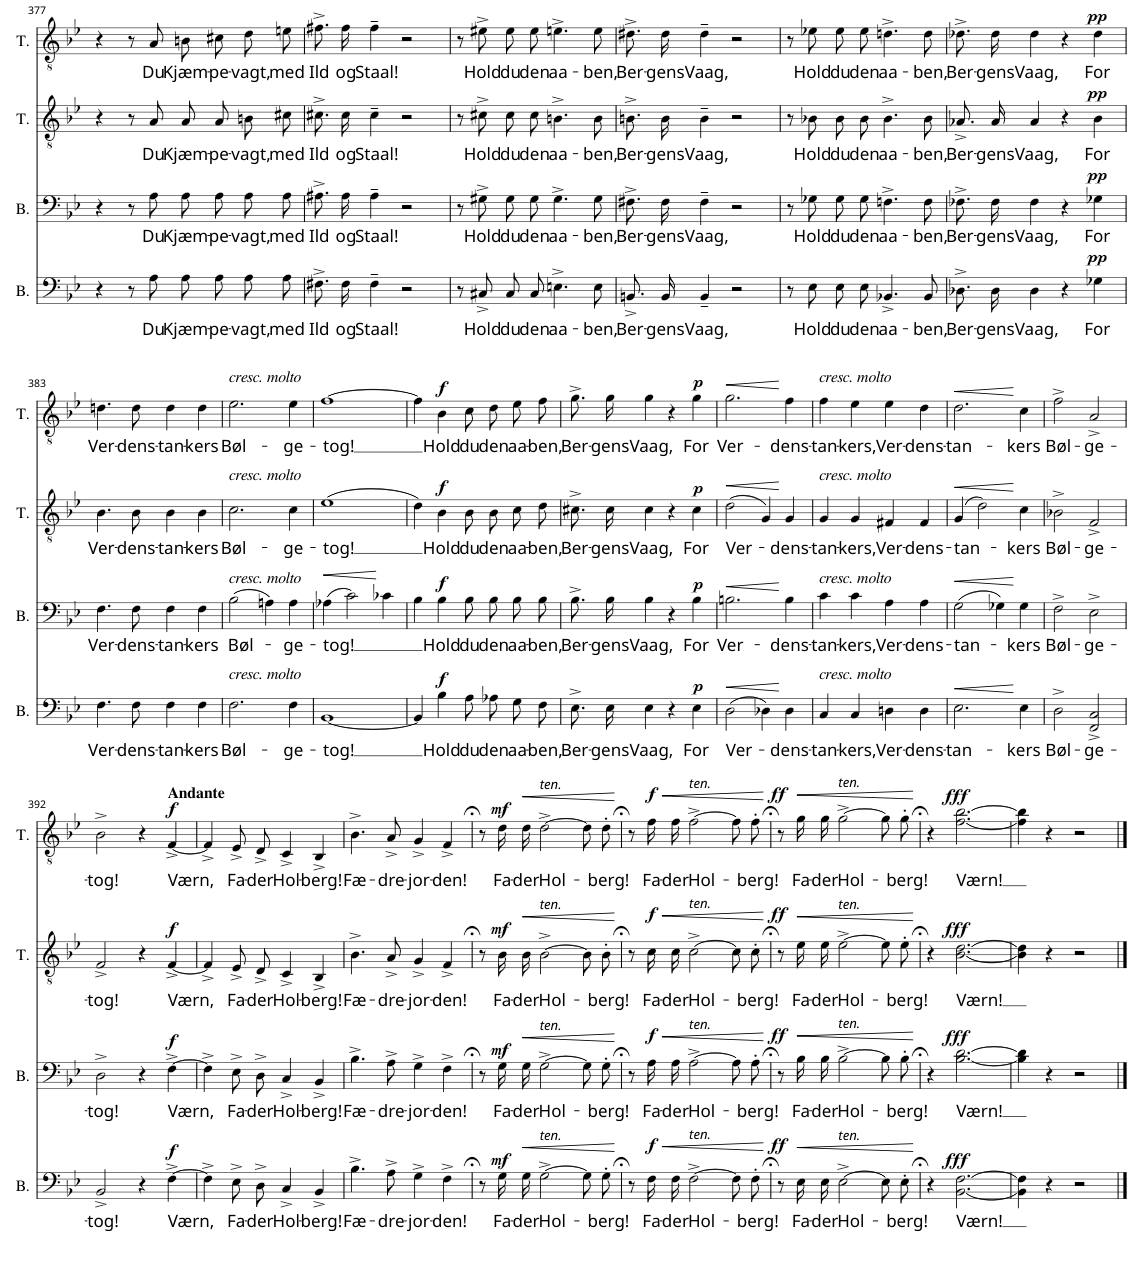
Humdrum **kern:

**kern	**text	**dynam	**kern	**text	**dynam	**kern	**text	**dynam	**kern	**text	**dynam
*part4	*part4	*part4	*part3	*part3	*part3	*part2	*part2	*part2	*part1	*part1	*part1
*staff4	*staff4	*staff4	*staff3	*staff3	*staff3	*staff2	*staff2	*staff2	*staff1	*staff1	*staff1
*I"Bass	*	*	*I"Bass	*	*	*I"Tenor	*	*	*I"Tenor	*	*
*I'B.	*	*	*I'B.	*	*	*I'T.	*	*	*I'T.	*	*
!!LO:PB:g=z
*clefF4	*	*	*clefF4	*	*	*clefGv2	*	*	*clefGv2	*	*
*k[b-e-]	*	*	*k[b-e-]	*	*	*k[b-e-]	*	*	*k[b-e-]	*	*
*M4/4	*	*	*M4/4	*	*	*M4/4	*	*	*M4/4	*	*
*met(c)	*	*	*met(c)	*	*	*met(c)	*	*	*met(c)	*	*
=377	=377	=377	=377	=377	=377	=377	=377	=377	=377	=377	=377
4r	.	.	4r	.	.	4r	.	.	4r	.	.
8r	.	.	8r	.	.	8r	.	.	8r	.	.
!	!LO:LY:b	!	!	!LO:LY:b	!	!	!LO:LY:b	!	!	!LO:LY:b	!
8A\	Du	.	8A\	Du	.	8A/	Du	.	8A/	Du	.
!	!LO:LY:b	!	!	!LO:LY:b	!	!	!LO:LY:b	!	!	!LO:LY:b	!
8A\L	Kjæm-	.	8A\L	Kjæm-	.	8A/L	Kjæm-	.	8Bn\L	Kjæm-	.
!	!LO:LY:b	!	!	!LO:LY:b	!	!	!LO:LY:b	!	!	!LO:LY:b	!
8A\J	-pe-	.	8A\J	-pe-	.	8A/J	-pe-	.	8c#X\J	-pe-	.
!	!LO:LY:b	!	!	!LO:LY:b	!	!	!LO:LY:b	!	!	!LO:LY:b	!
8A\L	-vagt,	.	8A\L	-vagt,	.	8Bn\L	-vagt,	.	8d\L	-vagt,	.
!	!LO:LY:b	!	!	!LO:LY:b	!	!	!LO:LY:b	!	!	!LO:LY:b	!
8A\J	med	.	8A\J	med	.	8c#X\J	med	.	8en\J	med	.
=378	=378	=378	=378	=378	=378	=378	=378	=378	=378	=378	=378
!	!LO:LY:b	!	!	!LO:LY:b	!	!	!LO:LY:b	!	!	!LO:LY:b	!
8.F#X^\L	Ild	.	8.A#X^\L	Ild	.	8.c#X^\L	Ild	.	8.f#X^\L	Ild	.
!	!LO:LY:b	!	!	!LO:LY:b	!	!	!LO:LY:b	!	!	!LO:LY:b	!
16F#\Jk	og	.	16A#\Jk	og	.	16c#\Jk	og	.	16f#\Jk	og	.
!	!LO:LY:b	!	!	!LO:LY:b	!	!	!LO:LY:b	!	!	!LO:LY:b	!
4F#~\	Staal!	.	4A#~\	Staal!	.	4c#~\	Staal!	.	4f#~\	Staal!	.
2r	.	.	2r	.	.	2r	.	.	2r	.	.
=379	=379	=379	=379	=379	=379	=379	=379	=379	=379	=379	=379
8r	.	.	8r	.	.	8r	.	.	8r	.	.
!	!LO:LY:b	!	!	!LO:LY:b	!	!	!LO:LY:b	!	!	!LO:LY:b	!
8C#X^/	Hold	.	8G#X^\	Hold	.	8c#X^\	Hold	.	8e#X^\	Hold	.
!	!LO:LY:b	!	!	!LO:LY:b	!	!	!LO:LY:b	!	!	!LO:LY:b	!
8C#/L	du	.	8G#\L	du	.	8c#\L	du	.	8e#\L	du	.
!	!LO:LY:b	!	!	!LO:LY:b	!	!	!LO:LY:b	!	!	!LO:LY:b	!
8C#/J	den	.	8G#\J	den	.	8c#\J	den	.	8e#\J	den	.
!	!LO:LY:b	!	!	!LO:LY:b	!	!	!LO:LY:b	!	!	!LO:LY:b	!
4.En^\	aa-	.	4.G#^\	aa-	.	4.Bn^\	aa-	.	4.en^\	aa-	.
!	!LO:LY:b	!	!	!LO:LY:b	!	!	!LO:LY:b	!	!	!LO:LY:b	!
8E\	-ben,	.	8G#\	-ben,	.	8B\	-ben,	.	8e\	-ben,	.
=380	=380	=380	=380	=380	=380	=380	=380	=380	=380	=380	=380
!	!LO:LY:b	!	!	!LO:LY:b	!	!	!LO:LY:b	!	!	!LO:LY:b	!
8.BBn^/L	Ber-	.	8.F#X^\L	Ber-	.	8.Bn^\L	Ber-	.	8.d#X^\L	Ber-	.
!	!LO:LY:b	!	!	!LO:LY:b	!	!	!LO:LY:b	!	!	!LO:LY:b	!
16BB/Jk	-gens	.	16F#\Jk	-gens	.	16B\Jk	-gens	.	16d#\Jk	-gens	.
!	!LO:LY:b	!	!	!LO:LY:b	!	!	!LO:LY:b	!	!	!LO:LY:b	!
4BB~/	Vaag,	.	4F#~\	Vaag,	.	4B~\	Vaag,	.	4d#~\	Vaag,	.
2r	.	.	2r	.	.	2r	.	.	2r	.	.
=381	=381	=381	=381	=381	=381	=381	=381	=381	=381	=381	=381
8r	.	.	8r	.	.	8r	.	.	8r	.	.
!	!LO:LY:b	!	!	!LO:LY:b	!	!	!LO:LY:b	!	!	!LO:LY:b	!
8E-\	Hold	.	8G-X\	Hold	.	8B-X\	Hold	.	8e-X\	Hold	.
!	!LO:LY:b	!	!	!LO:LY:b	!	!	!LO:LY:b	!	!	!LO:LY:b	!
8E-\L	du	.	8G-\L	du	.	8B-\L	du	.	8e-\L	du	.
!	!LO:LY:b	!	!	!LO:LY:b	!	!	!LO:LY:b	!	!	!LO:LY:b	!
8E-\J	den	.	8G-\J	den	.	8B-\J	den	.	8e-\J	den	.
!	!LO:LY:b	!	!	!LO:LY:b	!	!	!LO:LY:b	!	!	!LO:LY:b	!
4.BB-X^/	aa-	.	4.Fn^\	aa-	.	4.B-^\	aa-	.	4.dn^\	aa-	.
!	!LO:LY:b	!	!	!LO:LY:b	!	!	!LO:LY:b	!	!	!LO:LY:b	!
8BB-/	-ben,	.	8F\	-ben,	.	8B-\	-ben,	.	8d\	-ben,	.
=382	=382	=382	=382	=382	=382	=382	=382	=382	=382	=382	=382
!	!LO:LY:b	!	!	!LO:LY:b	!	!	!LO:LY:b	!	!	!LO:LY:b	!
8.D-X^\L	Ber-	.	8.F-X^\L	Ber-	.	8.A-X^/L	Ber-	.	8.d-X^\L	Ber-	.
!	!LO:LY:b	!	!	!LO:LY:b	!	!	!LO:LY:b	!	!	!LO:LY:b	!
16D-\Jk	-gens	.	16F-\Jk	-gens	.	16A-/Jk	-gens	.	16d-\Jk	-gens	.
!	!LO:LY:b	!	!	!LO:LY:b	!	!	!LO:LY:b	!	!	!LO:LY:b	!
4D-\	Vaag,	.	4F-\	Vaag,	.	4A-/	Vaag,	.	4d-\	Vaag,	.
4r	.	.	4r	.	.	4r	.	.	4r	.	.
!	!LO:LY:b	!LO:DY:a	!	!LO:LY:b	!LO:DY:a	!	!LO:LY:b	!LO:DY:a	!	!LO:LY:b	!LO:DY:a
4G-X\	For	pp	4G-X\	For	pp	4B-\	For	pp	4d-\	For	pp
!!LO:LB:g=z
=383	=383	=383	=383	=383	=383	=383	=383	=383	=383	=383	=383
!	!LO:LY:b	!	!	!LO:LY:b	!	!	!LO:LY:b	!	!	!LO:LY:b	!
4.F\	Ver-	.	4.F\	Ver-	.	4.B-\	Ver-	.	4.dn\	Ver-	.
!	!LO:LY:b	!	!	!LO:LY:b	!	!	!LO:LY:b	!	!	!LO:LY:b	!
8F\	-dens-	.	8F\	-dens-	.	8B-\	-dens-	.	8d\	-dens-	.
!	!LO:LY:b	!	!	!LO:LY:b	!	!	!LO:LY:b	!	!	!LO:LY:b	!
4F\	-tan-	.	4F\	-tan-	.	4B-\	-tan-	.	4d\	-tan-	.
!	!LO:LY:b	!	!	!LO:LY:b	!	!	!LO:LY:b	!	!	!LO:LY:b	!
4F\	-kers	.	4F\	-kers	.	4B-\	-kers	.	4d\	-kers	.
=384	=384	=384	=384	=384	=384	=384	=384	=384	=384	=384	=384
!	!	!	!	!	!	!	!	!	!LO:TX:a:i:t=cresc. molto	!	!
!	!	!	!	!	!	!LO:TX:a:i:t=cresc. molto	!	!	!	!	!
!	!	!	!LO:TX:a:i:t=cresc. molto	!	!	!	!	!	!	!	!
!LO:TX:a:i:t=cresc. molto	!	!	!	!	!	!	!	!	!	!	!
!	!LO:LY:b	!	!	!LO:LY:b	!	!	!LO:LY:b	!	!	!LO:LY:b	!
2.F\	Bøl-	.	(2B-\	Bøl-	.	2.c\	Bøl-	.	2.e-\	Bøl-	.
.	.	.	4An\)	.	.	.	.	.	.	.	.
!	!LO:LY:b	!	!	!LO:LY:b	!	!	!LO:LY:b	!	!	!LO:LY:b	!
4F\	-ge-	.	4A\	-ge-	.	4c\	-ge-	.	4e-\	-ge-	.
=385	=385	=385	=385	=385	=385	=385	=385	=385	=385	=385	=385
!	!LO:LY:b	!	!	!LO:LY:b	!LO:HP:b	!	!LO:LY:b	!	!	!LO:LY:b	!
[1BB-	-tog!	.	(4A-X\	-tog!	<	(1e-	-tog!	.	[1f	-tog!	.
.	.	.	2c\)	.	.	.	.	.	.	.	.
.	.	.	4c-X\	.	[	.	.	.	.	.	.
=386	=386	=386	=386	=386	=386	=386	=386	=386	=386	=386	=386
4BB-/]	.	.	4B-\	.	.	4d\)	.	.	4f\]	.	.
!	!LO:LY:b	!LO:DY:a	!	!LO:LY:b	!LO:DY:a	!	!LO:LY:b	!LO:DY:a	!	!LO:LY:b	!LO:DY:a
4B-\	Hold	f	4B-\	Hold	f	4B-\	Hold	f	4B-\	Hold	f
!	!LO:LY:b	!	!	!LO:LY:b	!	!	!LO:LY:b	!	!	!LO:LY:b	!
8A\L	du	.	8B-\L	du	.	8B-\L	du	.	8c\L	du	.
!	!LO:LY:b	!	!	!LO:LY:b	!	!	!LO:LY:b	!	!	!LO:LY:b	!
8A-X\J	den	.	8B-\J	den	.	8B-\J	den	.	8d\J	den	.
!	!LO:LY:b	!	!	!LO:LY:b	!	!	!LO:LY:b	!	!	!LO:LY:b	!
8G\L	aa-	.	8B-\L	aa-	.	8c\L	aa-	.	8e-\L	aa-	.
!	!LO:LY:b	!	!	!LO:LY:b	!	!	!LO:LY:b	!	!	!LO:LY:b	!
8F\J	-ben,	.	8B-\J	-ben,	.	8d\J	-ben,	.	8f\J	-ben,	.
=387	=387	=387	=387	=387	=387	=387	=387	=387	=387	=387	=387
!	!LO:LY:b	!	!	!LO:LY:b	!	!	!LO:LY:b	!	!	!LO:LY:b	!
8.E-^\L	Ber-	.	8.B-^\L	Ber-	.	8.c#X^\L	Ber-	.	8.g^\L	Ber-	.
!	!LO:LY:b	!	!	!LO:LY:b	!	!	!LO:LY:b	!	!	!LO:LY:b	!
16E-\Jk	-gens	.	16B-\Jk	-gens	.	16c#\Jk	-gens	.	16g\Jk	-gens	.
!	!LO:LY:b	!	!	!LO:LY:b	!	!	!LO:LY:b	!	!	!LO:LY:b	!
4E-\	Vaag,	.	4B-\	Vaag,	.	4c#\	Vaag,	.	4g\	Vaag,	.
4r	.	.	4r	.	.	4r	.	.	4r	.	.
!	!LO:LY:b	!LO:DY:a	!	!LO:LY:b	!LO:DY:a	!	!LO:LY:b	!LO:DY:a	!	!LO:LY:b	!LO:DY:a
4E-\	For	p	4B-\	For	p	4c#\	For	p	4g\	For	p
=388	=388	=388	=388	=388	=388	=388	=388	=388	=388	=388	=388
!	!LO:LY:b	!LO:HP:b	!	!LO:LY:b	!LO:HP:b	!	!LO:LY:b	!LO:HP:b	!	!LO:LY:b	!LO:HP:b
(2D\	Ver-	<	2.Bn\	Ver-	<	(2d\	Ver-	<	2.g\	Ver-	<
4D-X\)	.	.	.	.	.	4G/)	.	.	.	.	.
!	!LO:LY:b	!	!	!LO:LY:b	!	!	!LO:LY:b	!	!	!LO:LY:b	!
4D-\	-dens-	[	4B\	-dens-	[	4G/	-dens-	[	4f\	-dens-	[
=389	=389	=389	=389	=389	=389	=389	=389	=389	=389	=389	=389
!	!	!	!	!	!	!	!	!	!LO:TX:a:i:t=cresc. molto	!	!
!	!	!	!	!	!	!LO:TX:a:i:t=cresc. molto	!	!	!	!	!
!	!	!	!LO:TX:a:i:t=cresc. molto	!	!	!	!	!	!	!	!
!LO:TX:a:i:t=cresc. molto	!	!	!	!	!	!	!	!	!	!	!
!	!LO:LY:b	!	!	!LO:LY:b	!	!	!LO:LY:b	!	!	!LO:LY:b	!
4C/	-tan-	.	4c\	-tan-	.	4G/	-tan-	.	4f\	-tan-	.
!	!LO:LY:b	!	!	!LO:LY:b	!	!	!LO:LY:b	!	!	!LO:LY:b	!
4C/	-kers,	.	4c\	-kers,	.	4G/	-kers,	.	4e-\	-kers,	.
!	!LO:LY:b	!	!	!LO:LY:b	!	!	!LO:LY:b	!	!	!LO:LY:b	!
4Dn\	Ver-	.	4A\	Ver-	.	4F#X/	Ver-	.	4e-\	Ver-	.
!	!LO:LY:b	!	!	!LO:LY:b	!	!	!LO:LY:b	!	!	!LO:LY:b	!
4D\	-dens-	.	4A\	-dens-	.	4F#/	-dens-	.	4d\	-dens-	.
=390	=390	=390	=390	=390	=390	=390	=390	=390	=390	=390	=390
!	!LO:LY:b	!LO:HP:b	!	!LO:LY:b	!LO:HP:b	!	!LO:LY:b	!LO:HP:b	!	!LO:LY:b	!LO:HP:b
2.E-\	-tan-	<	(2G\	-tan-	<	(4G/	-tan-	<	2.d\	-tan-	<
.	.	.	.	.	.	2d\)	.	.	.	.	.
.	.	.	4G-X\)	.	.	.	.	.	.	.	.
!	!LO:LY:b	!	!	!LO:LY:b	!	!	!LO:LY:b	!	!	!LO:LY:b	!
4E-\	-kers	[	4G-\	-kers	[	4c\	-kers	[	4c\	-kers	[
=391	=391	=391	=391	=391	=391	=391	=391	=391	=391	=391	=391
!	!LO:LY:b	!	!	!LO:LY:b	!	!	!LO:LY:b	!	!	!LO:LY:b	!
2D^\	Bøl-	.	2F^\	Bøl-	.	2B-X^\	Bøl-	.	2f^\	Bøl-	.
!	!LO:LY:b	!	!	!LO:LY:b	!	!	!LO:LY:b	!	!	!LO:LY:b	!
2FF/^ 2C/^	-ge-	.	2E-^\	-ge-	.	2F^/	-ge-	.	2A^/	-ge-	.
!!LO:LB:g=z
=392	=392	=392	=392	=392	=392	=392	=392	=392	=392	=392	=392
!	!LO:LY:b	!	!	!LO:LY:b	!	!	!LO:LY:b	!	!	!LO:LY:b	!
2BB-^/	-tog!	.	2D^\	-tog!	.	2F^/	-tog!	.	2B-^\	-tog!	.
4r	.	.	4r	.	.	4r	.	.	4r	.	.
!	!LO:LY:b	!LO:DY:a	!	!LO:LY:b	!LO:DY:a	!	!LO:LY:b	!LO:DY:a	!	!LO:LY:b	!LO:DY:a
[4F^\	Værn,	f	[4F^\	Værn,	f	[4F^/	Værn,	f	[4F^/	Værn,	f
=393	=393	=393	=393	=393	=393	=393	=393	=393	=393	=393	=393
4F^\]	.	.	4F^\]	.	.	4F^/]	.	.	4F^/]	.	.
!	!LO:LY:b	!	!	!LO:LY:b	!	!	!LO:LY:b	!	!	!LO:LY:b	!
8E-^\L	Fa-	.	8E-^\L	Fa-	.	8E-^/L	Fa-	.	8E-^/L	Fa-	.
!	!LO:LY:b	!	!	!LO:LY:b	!	!	!LO:LY:b	!	!	!LO:LY:b	!
8D^\J	-der	.	8D^\J	-der	.	8D^/J	-der	.	8D^/J	-der	.
!	!LO:LY:b	!	!	!LO:LY:b	!	!	!LO:LY:b	!	!	!LO:LY:b	!
4C^/	Hol-	.	4C^/	Hol-	.	4C^/	Hol-	.	4C^/	Hol-	.
!	!LO:LY:b	!	!	!LO:LY:b	!	!	!LO:LY:b	!	!	!LO:LY:b	!
4BB-^/	-berg!	.	4BB-^/	-berg!	.	4BB-^/	-berg!	.	4BB-^/	-berg!	.
=394	=394	=394	=394	=394	=394	=394	=394	=394	=394	=394	=394
!	!LO:LY:b	!	!	!LO:LY:b	!	!	!LO:LY:b	!	!	!LO:LY:b	!
4.B-^\	Fæ-	.	4.B-^\	Fæ-	.	4.B-^\	Fæ-	.	4.B-^\	Fæ-	.
!	!LO:LY:b	!	!	!LO:LY:b	!	!	!LO:LY:b	!	!	!LO:LY:b	!
8A^\	-dre-	.	8A^\	-dre-	.	8A^/	-dre-	.	8A^/	-dre-	.
!	!LO:LY:b	!	!	!LO:LY:b	!	!	!LO:LY:b	!	!	!LO:LY:b	!
4G^\	-jor-	.	4G^\	-jor-	.	4G^/	-jor-	.	4G^/	-jor-	.
!	!LO:LY:b	!	!	!LO:LY:b	!	!	!LO:LY:b	!	!	!LO:LY:b	!
4F^\	-den!	.	4F^\	-den!	.	4F^/	-den!	.	4F^/	-den!	.
=395	=395	=395	=395	=395	=395	=395	=395	=395	=395	=395	=395
8r	.	.	8r	.	.	8r	.	.	8r	.	.
!	!LO:LY:b	!LO:DY:a	!	!LO:LY:b	!LO:DY:a	!	!LO:LY:b	!LO:DY:a	!	!LO:LY:b	!LO:DY:a
16G\LL	Fa-	mf	16G\LL	Fa-	mf	16B-\LL	Fa-	mf	16d\LL	Fa-	mf
!	!LO:LY:b	!LO:HP:b	!	!LO:LY:b	!LO:HP:b	!	!LO:LY:b	!LO:HP:b	!	!LO:LY:b	!LO:HP:b
16G\JJ	-der	<	16G\JJ	-der	<	16B-\JJ	-der	<	16d\JJ	-der	<
!	!	!	!	!	!	!	!	!	!LO:TX:a:i:t=ten.	!	!
!	!	!	!	!	!	!LO:TX:a:i:t=ten.	!	!	!	!	!
!	!	!	!LO:TX:a:i:t=ten.	!	!	!	!	!	!	!	!
!LO:TX:a:i:t=ten.	!	!	!	!	!	!	!	!	!	!	!
!	!LO:LY:b	!	!	!LO:LY:b	!	!	!LO:LY:b	!	!	!LO:LY:b	!
[2G^\	Hol-	.	[2G^\	Hol-	.	[2B-^\	Hol-	.	[2d^\	Hol-	.
8G\L]	.	.	8G\L]	.	.	8B-\L]	.	.	8d\L]	.	.
!	!LO:LY:b	!	!	!LO:LY:b	!	!	!LO:LY:b	!	!	!LO:LY:b	!
8G'\J	-berg!	.	8G'\J	-berg!	.	8B-'\J	-berg!	.	8d'\J	-berg!	.
.	.	[	.	.	[	.	.	[	.	.	[
=396	=396	=396	=396	=396	=396	=396	=396	=396	=396	=396	=396
8r	.	.	8r	.	.	8r	.	.	8r	.	.
!	!LO:LY:b	!LO:HP:b	!	!LO:LY:b	!LO:HP:b	!	!LO:LY:b	!LO:HP:b	!	!LO:LY:b	!LO:HP:b
!	!	!LO:DY:n=1:a	!	!	!LO:DY:n=1:a	!	!	!LO:DY:n=1:a	!	!	!LO:DY:n=1:a
16F\LL	Fa-	< f	16A\LL	Fa-	< f	16c\LL	Fa-	< f	16f\LL	Fa-	< f
!	!LO:LY:b	!	!	!LO:LY:b	!	!	!LO:LY:b	!	!	!LO:LY:b	!
16F\JJ	-der	.	16A\JJ	-der	.	16c\JJ	-der	.	16f\JJ	-der	.
!	!	!	!	!	!	!	!	!	!LO:TX:a:i:t=ten.	!	!
!	!	!	!	!	!	!LO:TX:a:i:t=ten.	!	!	!	!	!
!	!	!	!LO:TX:a:i:t=ten.	!	!	!	!	!	!	!	!
!LO:TX:a:i:t=ten.	!	!	!	!	!	!	!	!	!	!	!
!	!LO:LY:b	!	!	!LO:LY:b	!	!	!LO:LY:b	!	!	!LO:LY:b	!
[2F^\	Hol-	.	[2A^\	Hol-	.	[2c^\	Hol-	.	[2f^\	Hol-	.
8F\L]	.	.	8A\L]	.	.	8c\L]	.	.	8f\L]	.	.
!	!LO:LY:b	!	!	!LO:LY:b	!	!	!LO:LY:b	!	!	!LO:LY:b	!
8F'\J	-berg!	.	8A'\J	-berg!	.	8c'\J	-berg!	.	8f'\J	-berg!	.
.	.	[	.	.	[	.	.	[	.	.	[
=397	=397	=397	=397	=397	=397	=397	=397	=397	=397	=397	=397
!	!	!LO:DY:a	!	!	!LO:DY:a	!	!	!LO:DY:a	!	!	!LO:DY:a
8r	.	ff	8r	.	ff	8r	.	ff	8r	.	ff
!	!LO:LY:b	!LO:HP:b	!	!LO:LY:b	!LO:HP:b	!	!LO:LY:b	!LO:HP:b	!	!LO:LY:b	!LO:HP:b
16E-\LL	Fa-	<	16B-\LL	Fa-	<	16e-\LL	Fa-	<	16g\LL	Fa-	<
!	!LO:LY:b	!	!	!LO:LY:b	!	!	!LO:LY:b	!	!	!LO:LY:b	!
16E-\JJ	-der	.	16B-\JJ	-der	.	16e-\JJ	-der	.	16g\JJ	-der	.
!	!	!	!	!	!	!	!	!	!LO:TX:a:i:t=ten.	!	!
!	!	!	!	!	!	!LO:TX:a:i:t=ten.	!	!	!	!	!
!	!	!	!LO:TX:a:i:t=ten.	!	!	!	!	!	!	!	!
!LO:TX:a:i:t=ten.	!	!	!	!	!	!	!	!	!	!	!
!	!LO:LY:b	!	!	!LO:LY:b	!	!	!LO:LY:b	!	!	!LO:LY:b	!
[2E-^\	Hol-	.	[2B-^\	Hol-	.	[2e-^\	Hol-	.	[2g^\	Hol-	.
8E-\L]	.	.	8B-\L]	.	.	8e-\L]	.	.	8g\L]	.	.
!	!LO:LY:b	!	!	!LO:LY:b	!	!	!LO:LY:b	!	!	!LO:LY:b	!
8E-'\J	-berg!	.	8B-'\J	-berg!	.	8e-'\J	-berg!	.	8g'\J	-berg!	.
.	.	[	.	.	[	.	.	[	.	.	[
=398	=398	=398	=398	=398	=398	=398	=398	=398	=398	=398	=398
4r	.	.	4r	.	.	4r	.	.	4r	.	.
!	!LO:LY:b	!LO:DY:a	!	!LO:LY:b	!LO:DY:a	!	!LO:LY:b	!LO:DY:a	!	!LO:LY:b	!LO:DY:a
[2.BB-\ [2.F\	Værn!	fff	[2.B-\ [2.d\	Værn!	fff	[2.B-\ [2.d\	Værn!	fff	[2.f\ [2.b-\	Værn!	fff
=399	=399	=399	=399	=399	=399	=399	=399	=399	=399	=399	=399
4BB-\] 4F\]	.	.	4B-\] 4d\]	.	.	4B-\] 4d\]	.	.	4f\] 4b-\]	.	.
4r	.	.	4r	.	.	4r	.	.	4r	.	.
2r	.	.	2r	.	.	2r	.	.	2r	.	.
==	==	==	==	==	==	==	==	==	==	==	==
*-	*-	*-	*-	*-	*-	*-	*-	*-	*-	*-	*-
